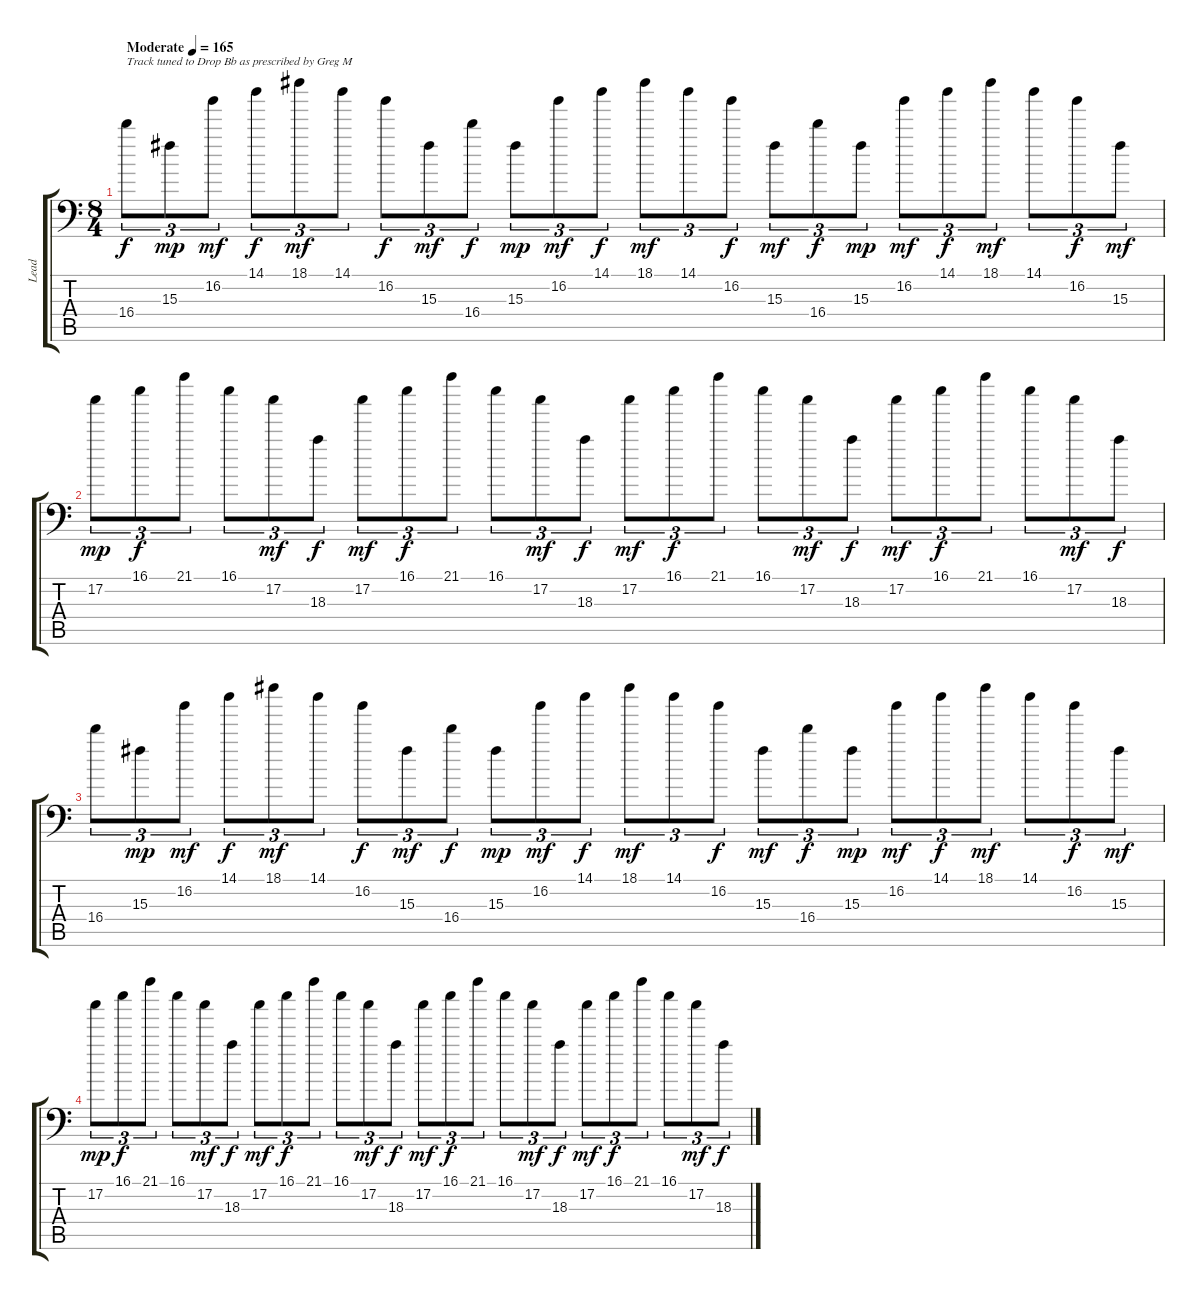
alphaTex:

\track ("Lead" "Lead") {instrument distortionguitar}
\staff {score tabs}
\tuning (C5 G4 Eb3 Bb3 F2 Bb1) {hide}
\ts (8 4)
\tempo (165 "Moderate")
\clef f4
\ks c
16.4.8{tu (3 2) txt "Track tuned to Drop Bb as prescribed by Greg M" dy f instrument distortionguitar} 15.3.8{tu (3 2) dy mp} 16.2.8{tu (3 2) dy mf} 14.1.8{tu (3 2) dy f} 18.1.8{tu (3 2) dy mf} 14.1.8{tu (3 2)} 16.2.8{tu (3 2) dy f} 15.3.8{tu (3 2) dy mf} 16.4.8{tu (3 2) dy f} 15.3.8{tu (3 2) dy mp} 16.2.8{tu (3 2) dy mf} 14.1.8{tu (3 2) dy f} 18.1.8{tu (3 2) dy mf} 14.1.8{tu (3 2)} 16.2.8{tu (3 2) dy f} 15.3.8{tu (3 2) dy mf} 16.4.8{tu (3 2) dy f} 15.3.8{tu (3 2) dy mp} 16.2.8{tu (3 2) dy mf} 14.1.8{tu (3 2) dy f} 18.1.8{tu (3 2) dy mf} 14.1.8{tu (3 2)} 16.2.8{tu (3 2) dy f} 15.3.8{tu (3 2) dy mf} |
17.2.8{tu (3 2) dy mp} 16.1.8{tu (3 2) dy f} 21.1.8{tu (3 2)} 16.1.8{tu (3 2)} 17.2.8{tu (3 2) dy mf} 18.3.8{tu (3 2) dy f} 17.2.8{tu (3 2) dy mf} 16.1.8{tu (3 2) dy f} 21.1.8{tu (3 2)} 16.1.8{tu (3 2)} 17.2.8{tu (3 2) dy mf} 18.3.8{tu (3 2) dy f} 17.2.8{tu (3 2) dy mf} 16.1.8{tu (3 2) dy f} 21.1.8{tu (3 2)} 16.1.8{tu (3 2)} 17.2.8{tu (3 2) dy mf} 18.3.8{tu (3 2) dy f} 17.2.8{tu (3 2) dy mf} 16.1.8{tu (3 2) dy f} 21.1.8{tu (3 2)} 16.1.8{tu (3 2)} 17.2.8{tu (3 2) dy mf} 18.3.8{tu (3 2) dy f} |
16.4.8{tu (3 2)} 15.3.8{tu (3 2) dy mp} 16.2.8{tu (3 2) dy mf} 14.1.8{tu (3 2) dy f} 18.1.8{tu (3 2) dy mf} 14.1.8{tu (3 2)} 16.2.8{tu (3 2) dy f} 15.3.8{tu (3 2) dy mf} 16.4.8{tu (3 2) dy f} 15.3.8{tu (3 2) dy mp} 16.2.8{tu (3 2) dy mf} 14.1.8{tu (3 2) dy f} 18.1.8{tu (3 2) dy mf} 14.1.8{tu (3 2)} 16.2.8{tu (3 2) dy f} 15.3.8{tu (3 2) dy mf} 16.4.8{tu (3 2) dy f} 15.3.8{tu (3 2) dy mp} 16.2.8{tu (3 2) dy mf} 14.1.8{tu (3 2) dy f} 18.1.8{tu (3 2) dy mf} 14.1.8{tu (3 2)} 16.2.8{tu (3 2) dy f} 15.3.8{tu (3 2) dy mf} |
17.2.8{tu (3 2) dy mp} 16.1.8{tu (3 2) dy f} 21.1.8{tu (3 2)} 16.1.8{tu (3 2)} 17.2.8{tu (3 2) dy mf} 18.3.8{tu (3 2) dy f} 17.2.8{tu (3 2) dy mf} 16.1.8{tu (3 2) dy f} 21.1.8{tu (3 2)} 16.1.8{tu (3 2)} 17.2.8{tu (3 2) dy mf} 18.3.8{tu (3 2) dy f} 17.2.8{tu (3 2) dy mf} 16.1.8{tu (3 2) dy f} 21.1.8{tu (3 2)} 16.1.8{tu (3 2)} 17.2.8{tu (3 2) dy mf} 18.3.8{tu (3 2) dy f} 17.2.8{tu (3 2) dy mf} 16.1.8{tu (3 2) dy f} 21.1.8{tu (3 2)} 16.1.8{tu (3 2)} 17.2.8{tu (3 2) dy mf} 18.3.8{tu (3 2) dy f}
